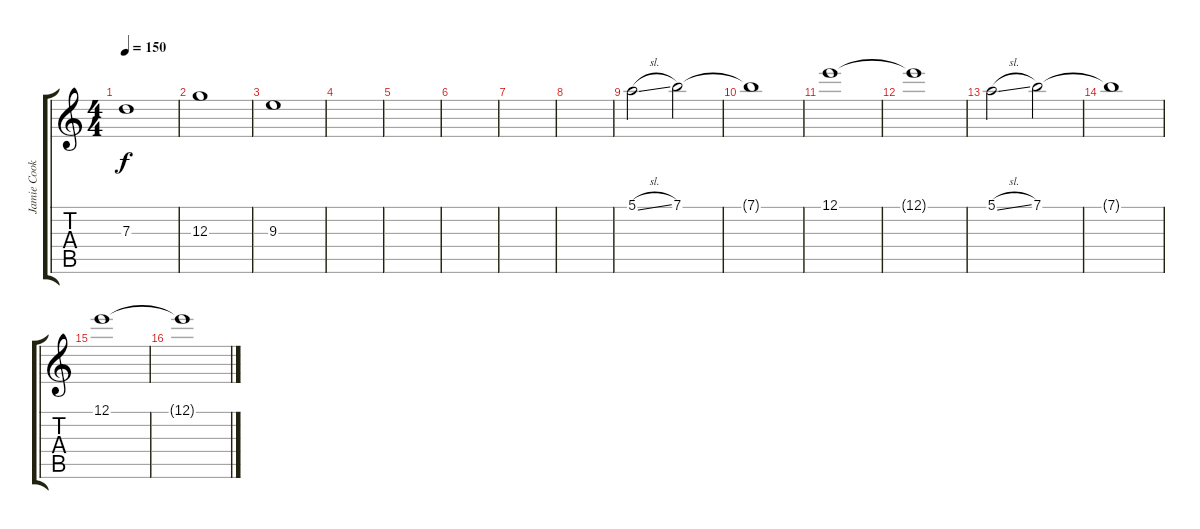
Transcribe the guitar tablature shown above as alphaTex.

\track ("Jamie Cook" "Jamie Cook") {instrument overdrivenguitar}
\staff {score tabs}
\tuning (E4 B3 G3 D3 A2 E2) {hide}
\ts (4 4)
\tempo 150
\clef g2
\ks c
7.3.1{dy f} |
12.3.1 |
9.3.1 |
|
|
|
|
|
5.1{sl}.2{volume 9 instrument overdrivenguitar} 7.1.2 |
7.1{t}.1 |
12.1.1 |
12.1{t}.1 |
5.1{sl}.2 7.1.2 |
7.1{t}.1 |
12.1.1 |
12.1{t}.1
